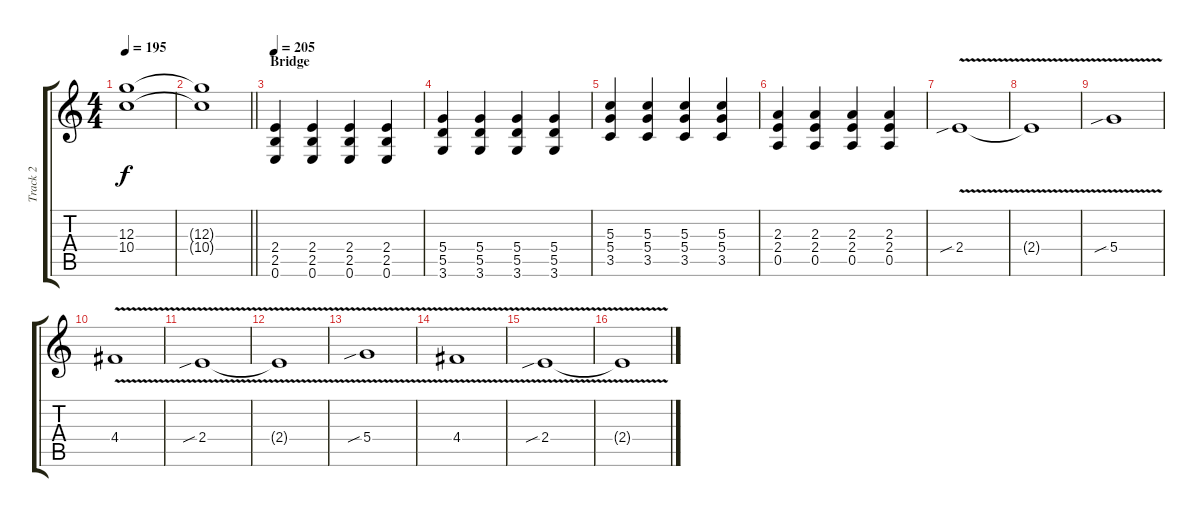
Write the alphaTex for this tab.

\track ("Track 2" "Track 2") {instrument overdrivenguitar}
\staff {score tabs}
\tuning (E4 B3 G3 D3 A2 E2) {hide}
\ts (4 4)
\tempo 195
\clef g2
\ks c
(12.3{t} 10.4{t}).1{dy f} |
\barLineRight lightlight
(12.3{t} 10.4{t}).1 |
\section ("" "Bridge")
\tempo 205
(2.4 2.5 0.6).4{instrument distortionguitar} (2.4 2.5 0.6).4 (2.4 2.5 0.6).4 (2.4 2.5 0.6).4 |
(5.4 5.5 3.6).4 (5.4 5.5 3.6).4 (5.4 5.5 3.6).4 (5.4 5.5 3.6).4 |
(5.3 5.4 3.5).4 (5.3 5.4 3.5).4 (5.3 5.4 3.5).4 (5.3 5.4 3.5).4 |
(2.3 2.4 0.5).4 (2.3 2.4 0.5).4 (2.3 2.4 0.5).4 (2.3 2.4 0.5).4 |
2.4{v sib}.1 |
2.4{t}.1 |
5.4{v sib}.1 |
4.4{v}.1 |
2.4{v sib}.1 |
2.4{t}.1 |
5.4{v sib}.1 |
4.4{v}.1 |
2.4{v sib}.1 |
2.4{t}.1
